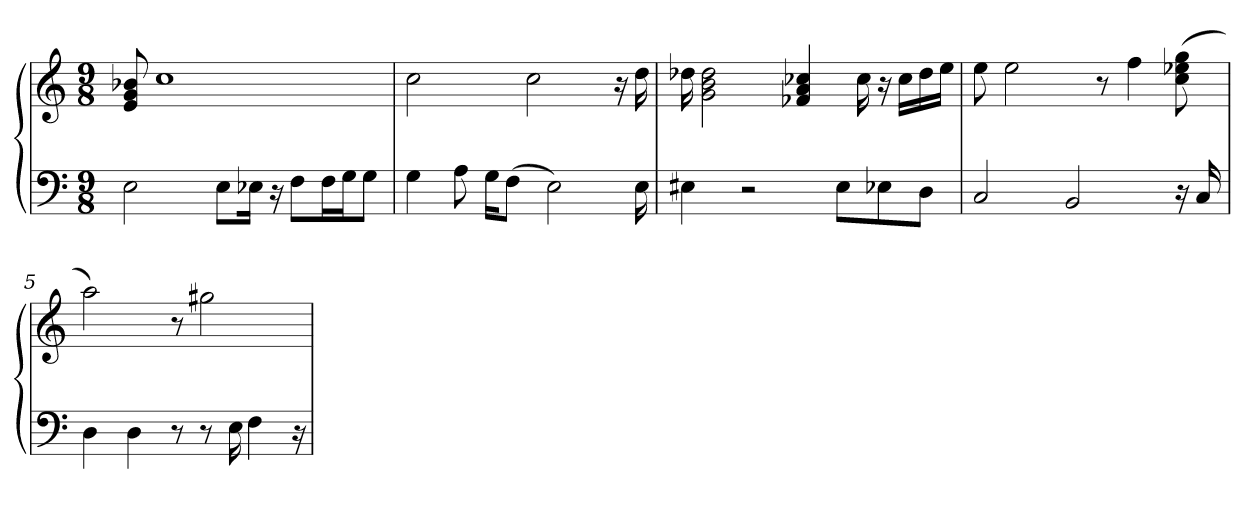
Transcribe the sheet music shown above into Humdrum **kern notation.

**kern	**kern
*part1	*part1
*staff2	*staff1
*clefF4	*clefG2
*k[]	*k[]
*M9/8	*M9/8
=1	=1
2E	8e 8g 8b-X
.	1cc
8E\L	.
16E-X\Jk	.
16r	.
8F\L	.
16F\L	.
16G\J	.
8G\J	.
=2	=2
4G	2cc
8A	.
16G\KL	.
(8F\J	.
.	2cc
2E)	.
.	16r
16E	16dd
=3	=3
4E#X	16dd-X
.	2g 2b 2dd-
2r	.
.	4f-X 4a 4cc-X
8E#\L	.
.	16cc-
8E-X\	16r
.	16cc-\LL
8D\J	16dd-\
.	16ee\JJ
=4	=4
2C	8ee
.	2ee
2BB	.
.	8r
.	4ff
16r	(8cc 8ee-X 8gg
16C	.
=5	=5
4D	2aa)
4D	.
8r	8r
8r	2gg#X
16E	.
4F	.
16r	.
=	=
*-	*-
